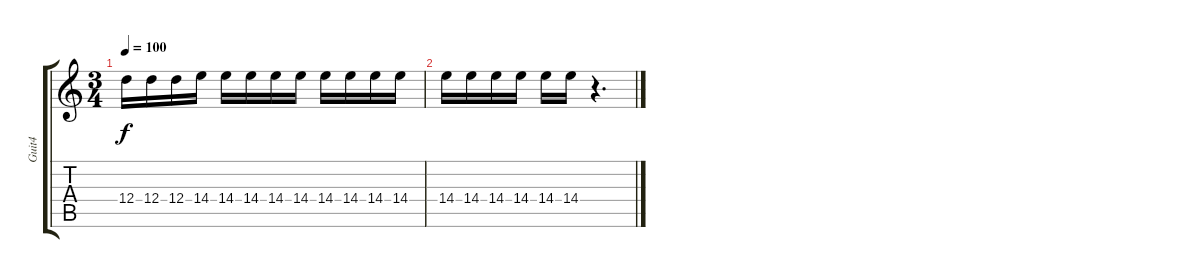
\track ("Guit4" "Guit4") {instrument overdrivenguitar}
\staff {score tabs}
\tuning (E4 A3 F3 D3 A2 D2) {hide}
\ts (3 4)
\tempo 100
\clef g2
\ks c
12.4.16{dy f} 12.4.16 12.4.16 14.4.16 14.4.16 14.4.16 14.4.16 14.4.16 14.4.16 14.4.16 14.4.16 14.4.16 |
14.4.16 14.4.16 14.4.16 14.4.16 14.4.16 14.4.16 r.4{d}
